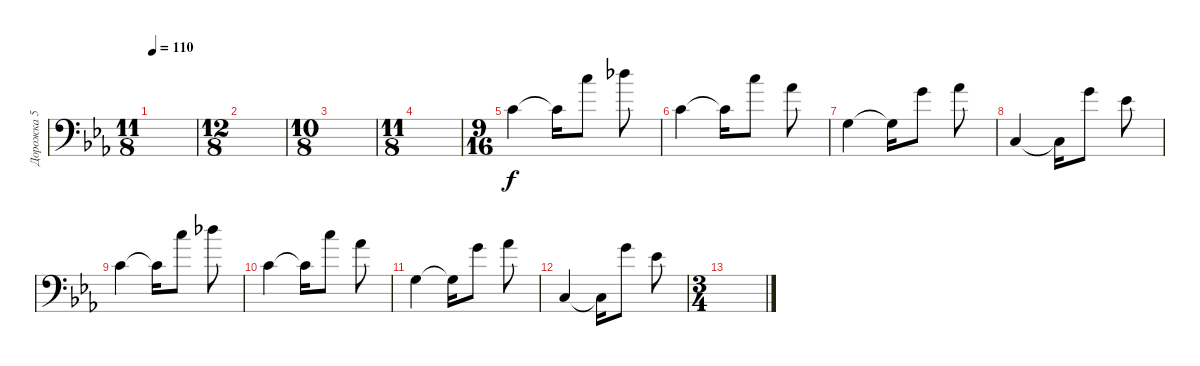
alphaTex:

\track ("Дорожка 5" "Дорожка 5") {instrument acousticgrandpiano}
\staff {score}
\tuning (E4 B3 G3 D3 A2 E2 C-1) {hide}
\ts (11 8)
\tempo 110
\clef f4
\ks cminor
|
\ts (12 8)
|
\ts (10 8)
|
\ts (11 8)
|
\ts (9 16)
1.2.4 1.2{t}.16 8.1.8 9.1.8 |
1.2.4 1.2{t}.16 8.1.8 4.1.8 |
0.3.4 0.3{t}.16 3.1.8 4.1.8 |
3.5.4 3.5{t}.16 3.1.8 4.2.8 |
1.2.4 1.2{t}.16 8.1.8 9.1.8 |
1.2.4 1.2{t}.16 8.1.8 4.1.8 |
0.3.4 0.3{t}.16 3.1.8 4.1.8 |
3.5.4 3.5{t}.16 3.1.8 4.2.8 |
\ts (3 4)
